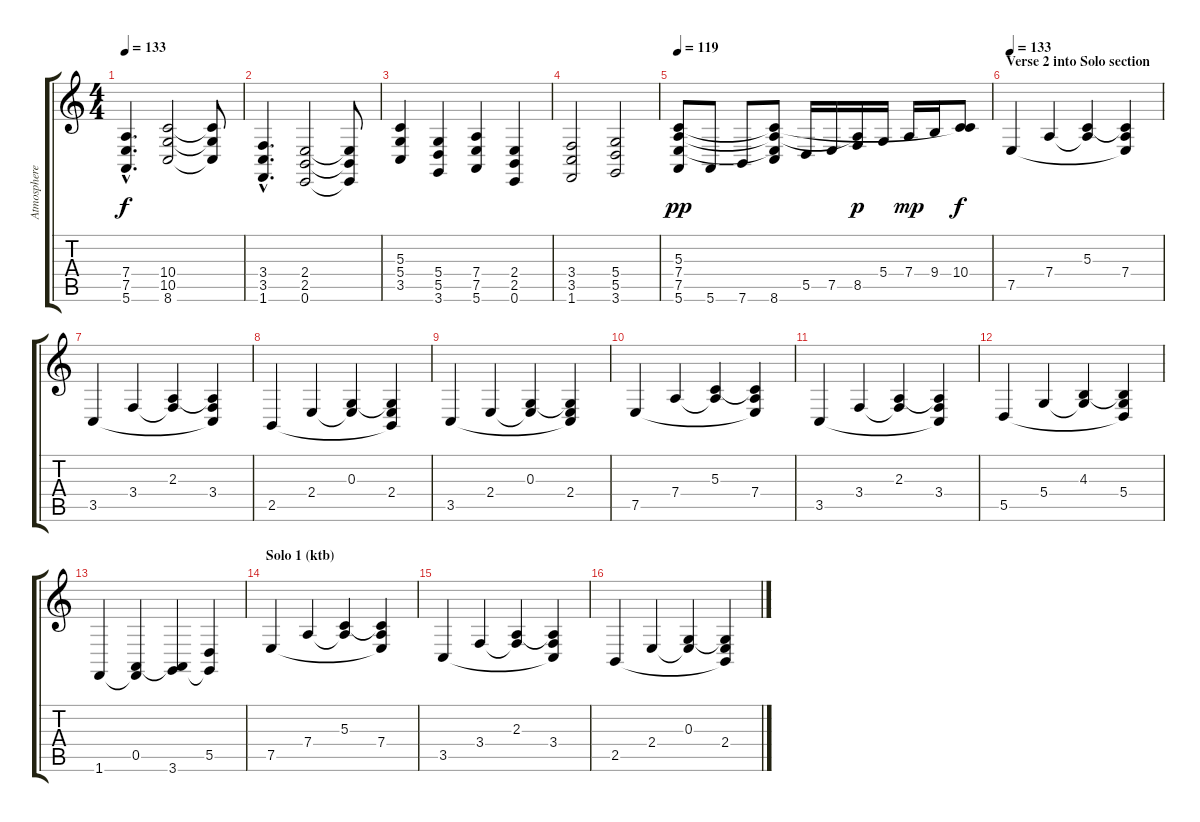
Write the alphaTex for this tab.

\track ("Atmosphere 2" "Atmosphere") {instrument pad2warm}
\staff {score tabs}
\tuning (E4 B3 G3 D3 A2 E2) {hide}
\ts (4 4)
\tempo 133
\clef g2
\ks c
(7.4{hac} 7.5{hac} 5.6{hac}).4{d dy f} (10.4 10.5 8.6).2 (10.4{t} 10.5{t} 8.6{t}).8 |
(3.4{hac} 3.5{hac} 1.6{hac}).4{d} (2.4 2.5 0.6).2 (2.4{t} 2.5{t} 0.6{t}).8 |
(5.3 5.4 3.5).4 (5.4 5.5 3.6).4 (7.4 7.5 5.6).4 (2.4 2.5 0.6).4 |
(3.4 3.5 1.6).2 (5.4 5.5 3.6).2 |
\tempo 119
(5.3 7.4 7.5 5.6).8{dy pp} 5.6.8 7.6.8 (5.3{t} 7.4{t} 7.5{t} 8.6).8 5.5.16 7.5.16 (7.4{t} 8.5).16{dy p} 5.4.16 7.4.16{dy mp} 9.4.16 (5.3{t} 10.4).8{dy f} |
\section ("" "Verse 2 into Solo section")
\tempo 133
7.5.4 7.4.4 (5.3 7.4{t}).4 (5.3{t} 7.4 7.5{t}).4 |
3.5.4 3.4.4 (2.3 3.4{t}).4 (2.3{t} 3.4 3.5{t}).4 |
2.5.4 2.4.4 (0.3 2.4{t}).4 (0.3{t} 2.4 2.5{t}).4 |
3.5.4 2.4.4 (0.3 2.4{t}).4 (0.3{t} 2.4 3.5{t}).4 |
7.5.4 7.4.4 (5.3 7.4{t}).4 (5.3{t} 7.4 7.5{t}).4 |
3.5.4 3.4.4 (2.3 3.4{t}).4 (2.3{t} 3.4 3.5{t}).4 |
5.5.4 5.4.4 (4.3 5.4{t}).4 (4.3{t} 5.4 5.5{t}).4 |
1.6.4 (0.5 1.6{t}).4 (0.5{t} 3.6).4 (5.5 3.6{t}).4 |
\section ("" "Solo 1 (ktb)")
7.5.4 7.4.4 (5.3 7.4{t}).4 (5.3{t} 7.4 7.5{t}).4 |
3.5.4 3.4.4 (2.3 3.4{t}).4 (2.3{t} 3.4 3.5{t}).4 |
2.5.4 2.4.4 (0.3 2.4{t}).4 (0.3{t} 2.4 2.5{t}).4
